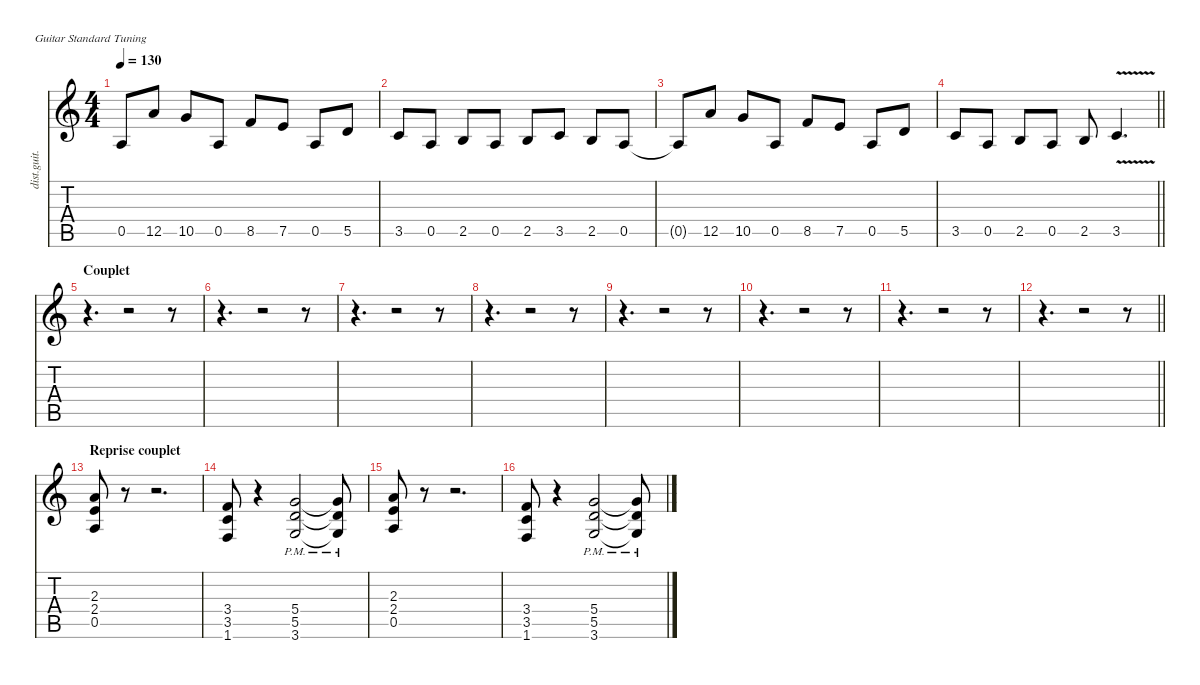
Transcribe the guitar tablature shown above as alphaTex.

\defaultSystemsLayout 4
\hideDynamics
\bracketExtendMode nobrackets
\track ("Hichem" "dist.guit.") {instrument distortionguitar}
\staff {score tabs}
\tuning (E4 B3 G3 D3 A2 E2)
\ts (4 4)
\tempo 130
\clef g2
\ks c
0.5.8{dy f beam Up} 12.5.8{beam Up} 10.5.8{beam Up} 0.5.8{beam Up} 8.5.8{beam Up} 7.5.8{beam Up} 0.5.8{beam Up} 5.5.8{beam Up} |
3.5.8{beam Up} 0.5.8{beam Up} 2.5.8{beam Up} 0.5.8{beam Up} 2.5.8{beam Up} 3.5.8{beam Up} 2.5.8{beam Up} 0.5.8{beam Up} |
0.5{t}.8{beam Up} 12.5.8{beam Up} 10.5.8{beam Up} 0.5.8{beam Up} 8.5.8{beam Up} 7.5.8{beam Up} 0.5.8{beam Up} 5.5.8{beam Up} |
\barLineRight lightlight
3.5.8{beam Up} 0.5.8{beam Up} 2.5.8{beam Up} 0.5.8{beam Up} 2.5.8{beam Up} 3.5{v}.4{d beam Up} |
\section ("" "Couplet")
r.4{d beam Down} r.2{beam Down} r.8{beam Down} |
r.4{d beam Down} r.2{beam Down} r.8{beam Down} |
r.4{d beam Down} r.2{beam Down} r.8{beam Down} |
r.4{d beam Down} r.2{beam Down} r.8{beam Down} |
r.4{d beam Down} r.2{beam Down} r.8{beam Down} |
r.4{d beam Down} r.2{beam Down} r.8{beam Down} |
r.4{d beam Down} r.2{beam Down} r.8{beam Down} |
\barLineRight lightlight
r.4{d beam Down} r.2{beam Down} r.8{beam Down} |
\section ("" "Reprise couplet")
(2.3 2.4 0.5).8{beam Up} r.8{beam Down} r.2{d beam Down} |
(1.6 3.5 3.4).8{dy mf beam Up} r.4{beam Down} (5.4 5.5 3.6{pm}).2{dy f beam Up} (5.4{t} 5.5{t} 3.6{pm t}).8{beam Up} |
(2.3 2.4 0.5).8{beam Up} r.8{beam Down} r.2{d beam Down} |
(1.6 3.5 3.4).8{dy mf beam Up} r.4{beam Down} (5.4 5.5 3.6{pm}).2{dy f beam Up} (5.4{t} 5.5{t} 3.6{pm t}).8{beam Up}
